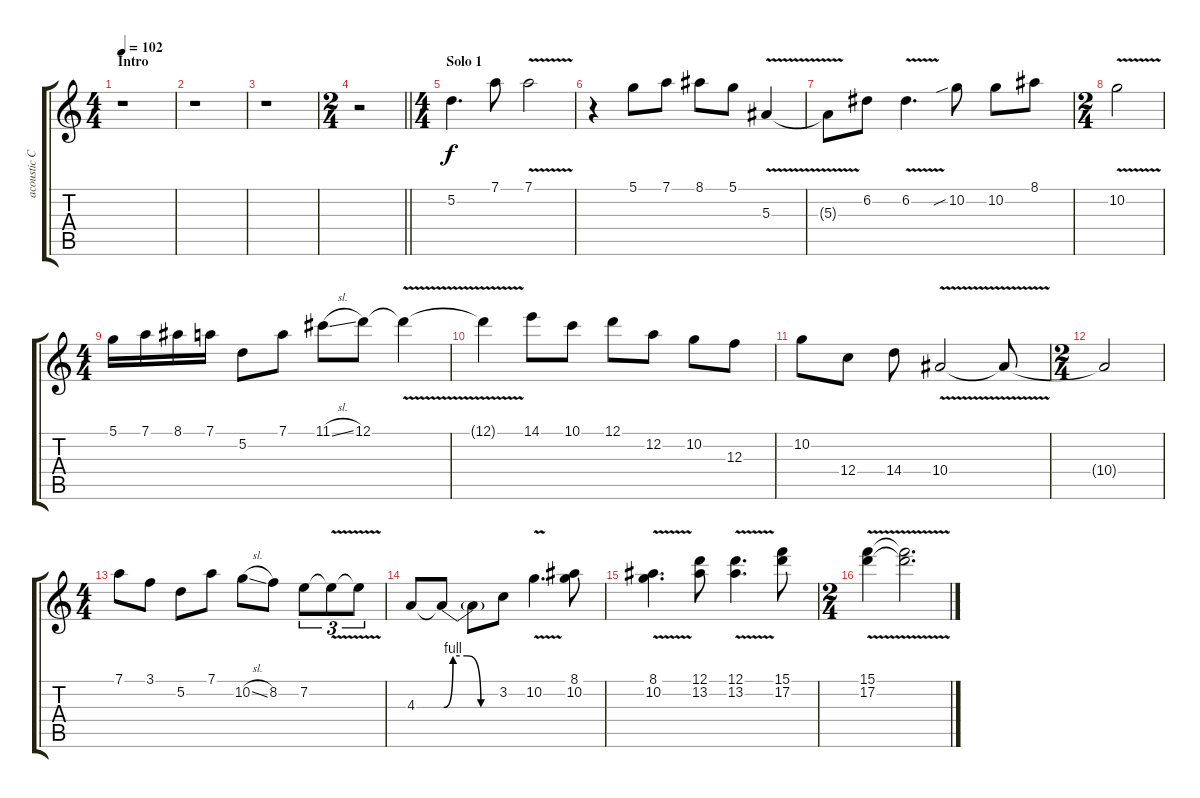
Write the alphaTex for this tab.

\track ("acoustic Chuck" "acoustic C") {instrument acousticguitarsteel}
\staff {score tabs}
\tuning (D4 A3 F3 C3 G2 D2) {hide}
\ts (4 4)
\section ("" "Intro")
\tempo 102
\clef g2
\ks c
r.1{dy f instrument acousticguitarsteel} |
r.1 |
r.1 |
\ts (2 4)
\barLineRight lightlight
r.2 |
\ts (4 4)
\section ("" "Solo 1")
5.2.4{d} 7.1.8 7.1{v}.2 |
r.4 5.1.8 7.1.8 8.1.8 5.1.8 5.3{v}.4 |
5.3{v t}.8 6.2.8 6.2{v}.4{d} 10.2{sib}.8 10.2.8 8.1.8 |
\ts (2 4)
10.2{v}.2 |
\ts (4 4)
5.1.16 7.1.16 8.1.16 7.1.16 5.2.8 7.1.8 11.1{sl}.8 12.1.8 12.1{v t}.4 |
12.1{v t}.4 14.1.8 10.1.8 12.1.8 12.2.8 10.2.8 12.3.8 |
10.2.8 12.4.8 14.4.8 10.4{v}.2 10.4{t}.8 |
\ts (2 4)
10.4{t}.2 |
\ts (4 4)
7.1.8 3.1.8 5.2.8 7.1.8 10.2{sl}.8 8.2.8 7.2.8{tu (3 2)} 7.2{v t}.8{tu (3 2)} 7.2{t}.8{tu (3 2)} |
4.3.8 4.3{be (custom 0 0 10 4 25 4 40 0 60 0) t}.8 4.3{t}.8 3.2.8 10.2{v}.4{d} (8.1 10.2).8 |
(8.1{v} 10.2{v}).4{d} (12.1 13.2).8 (12.1{v} 13.2{v}).4{d} (15.1 17.2).8 |
\ts (2 4)
(15.1{v} 17.2{v}).4 (15.1{v t} 17.2{v t}).2{d}
